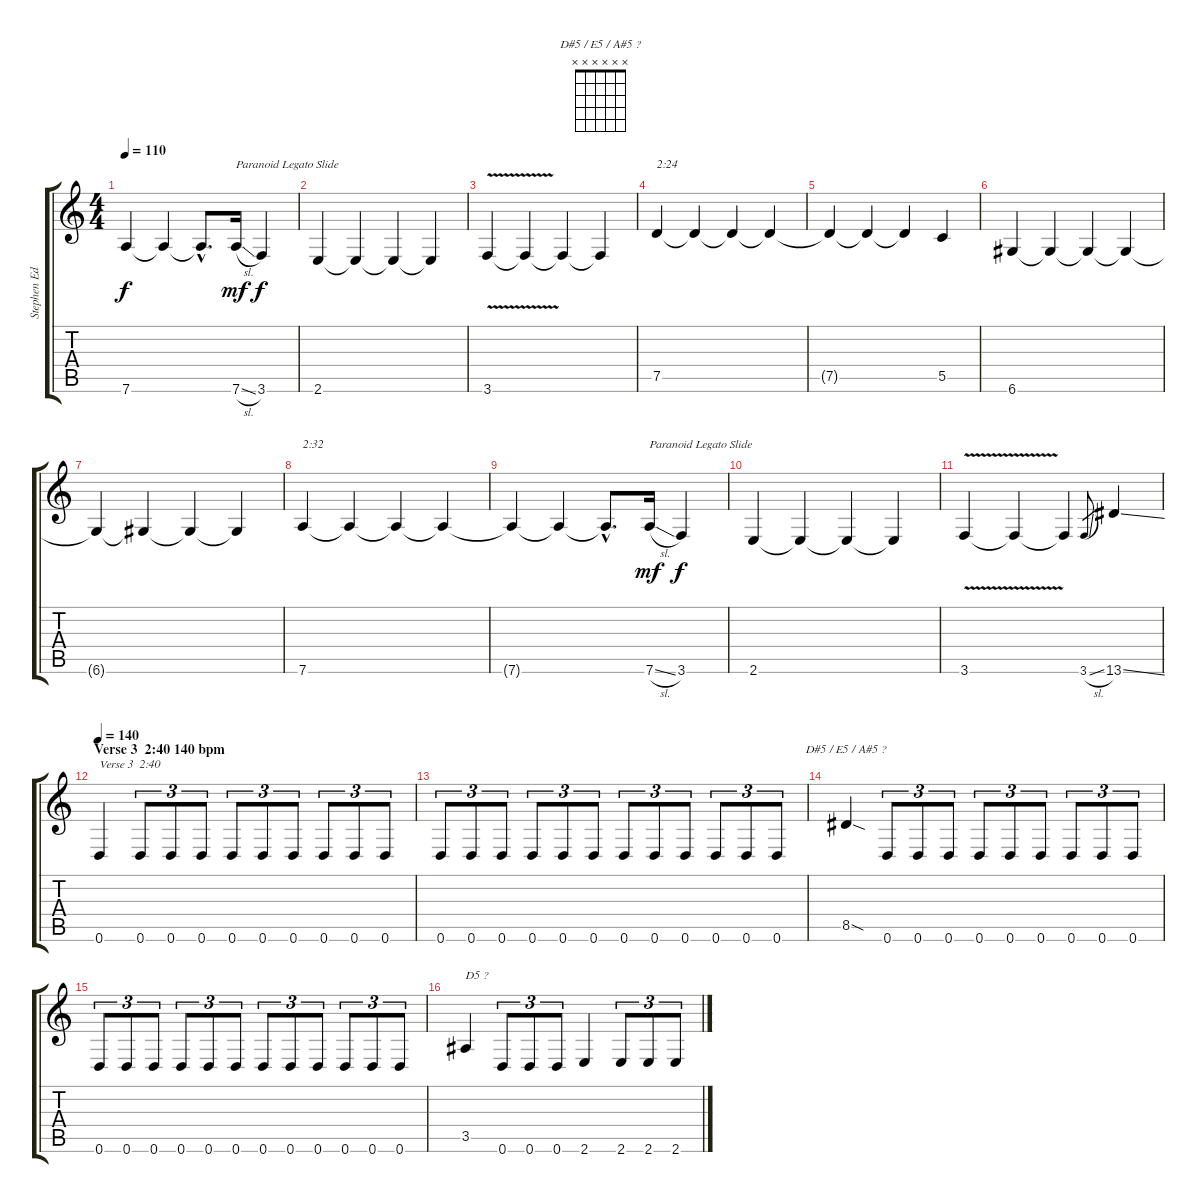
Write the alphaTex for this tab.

\track ("Stephen Edmondson" "Stephen Ed") {instrument electricbasspick}
\staff {score tabs}
\tuning (D4 A3 F3 C3 G2 D2) {hide}
\chord ("D#5 / E5 / A#5 ?" x x x x x x)
\ts (4 4)
\tempo 110
\clef g2
\ks c
7.6{t}.4{dy f} 7.6{t}.4 7.6{hac t}.8{d} 7.6{sl}.16{txt "Paranoid Legato Slide" dy mf} 3.6.4{dy f} |
2.6.4 2.6{t}.4 2.6{t}.4 2.6{t}.4 |
3.6{v}.4 3.6{t}.4 3.6{t}.4 3.6{t}.4 |
7.5.4{txt "2:24"} 7.5{t}.4 7.5{t}.4 7.5{t}.4 |
7.5{t}.4 7.5{t}.4 7.5{t}.4 5.5.4 |
6.6.4 6.6{t}.4 6.6{t}.4 6.6{t}.4 |
6.6{t}.4 6.6{t}.4 6.6{t}.4 6.6{t}.4 |
7.6.4{txt "2:32"} 7.6{t}.4 7.6{t}.4 7.6{t}.4 |
7.6{t}.4 7.6{t}.4 7.6{hac t}.8{d} 7.6{sl}.16{txt "Paranoid Legato Slide" dy mf} 3.6.4{dy f} |
2.6.4 2.6{t}.4 2.6{t}.4 2.6{t}.4 |
3.6{v}.4 3.6{t}.4 3.6{t}.4 3.6{sl}.8{gr} 13.6{ss}.4 |
\section ("" "Verse 3  2:40 140 bpm")
\tempo 140
0.6.4{txt "Verse 3  2:40"} 0.6.8{tu (3 2)} 0.6.8{tu (3 2)} 0.6.8{tu (3 2)} 0.6.8{tu (3 2)} 0.6.8{tu (3 2)} 0.6.8{tu (3 2)} 0.6.8{tu (3 2)} 0.6.8{tu (3 2)} 0.6.8{tu (3 2)} |
0.6.8{tu (3 2)} 0.6.8{tu (3 2)} 0.6.8{tu (3 2)} 0.6.8{tu (3 2)} 0.6.8{tu (3 2)} 0.6.8{tu (3 2)} 0.6.8{tu (3 2)} 0.6.8{tu (3 2)} 0.6.8{tu (3 2)} 0.6.8{tu (3 2)} 0.6.8{tu (3 2)} 0.6.8{tu (3 2)} |
8.5{sod}.4{ch "D#5 / E5 / A#5 ?"} 0.6.8{tu (3 2)} 0.6.8{tu (3 2)} 0.6.8{tu (3 2)} 0.6.8{tu (3 2)} 0.6.8{tu (3 2)} 0.6.8{tu (3 2)} 0.6.8{tu (3 2)} 0.6.8{tu (3 2)} 0.6.8{tu (3 2)} |
0.6.8{tu (3 2)} 0.6.8{tu (3 2)} 0.6.8{tu (3 2)} 0.6.8{tu (3 2)} 0.6.8{tu (3 2)} 0.6.8{tu (3 2)} 0.6.8{tu (3 2)} 0.6.8{tu (3 2)} 0.6.8{tu (3 2)} 0.6.8{tu (3 2)} 0.6.8{tu (3 2)} 0.6.8{tu (3 2)} |
3.5.4{txt "D5 ?"} 0.6.8{tu (3 2)} 0.6.8{tu (3 2)} 0.6.8{tu (3 2)} 2.6.4 2.6.8{tu (3 2)} 2.6.8{tu (3 2)} 2.6.8{tu (3 2)}
